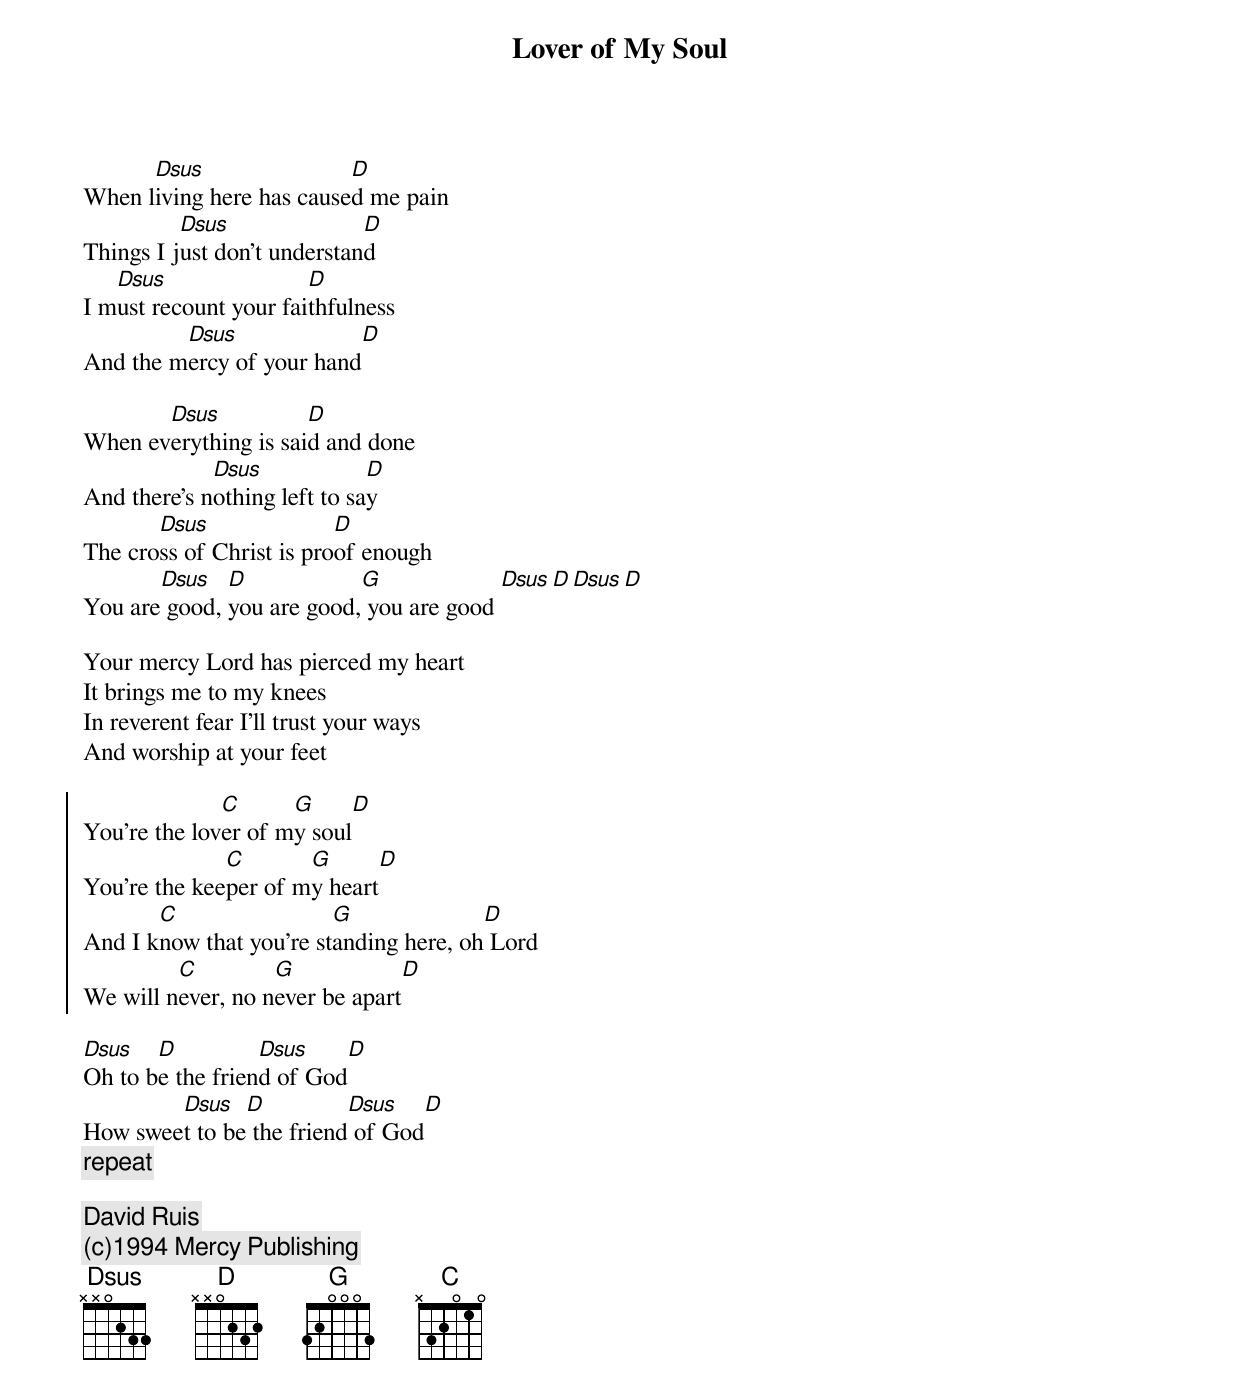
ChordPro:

{t:Lover of My Soul}
When l[Dsus]iving here has cause[D]d me pain
Things I j[Dsus]ust don't understan[D]d
I m[Dsus]ust recount your fai[D]thfulness
And the m[Dsus]ercy of your hand[D]

When ev[Dsus]erything is sai[D]d and done
And there's n[Dsus]othing left to sa[D]y
The cro[Dsus]ss of Christ is pro[D]of enough
You are[Dsus] good, [D]you are good,[G] you are good [Dsus][D][Dsus][D]

Your mercy Lord has pierced my heart
It brings me to my knees
In reverent fear I'll trust your ways
And worship at your feet

{soc}
You're the lov[C]er of m[G]y soul[D]
You're the kee[C]per of m[G]y heart[D]
And I k[C]now that you're st[G]anding here, oh[D] Lord
We will n[C]ever, no n[G]ever be apart[D]
{eoc}

[Dsus]Oh to b[D]e the frien[Dsus]d of God[D]
How swee[Dsus]t to be[D] the friend[Dsus] of God[D]
{c: repeat}

{c:David Ruis}
{c:(c)1994 Mercy Publishing}
